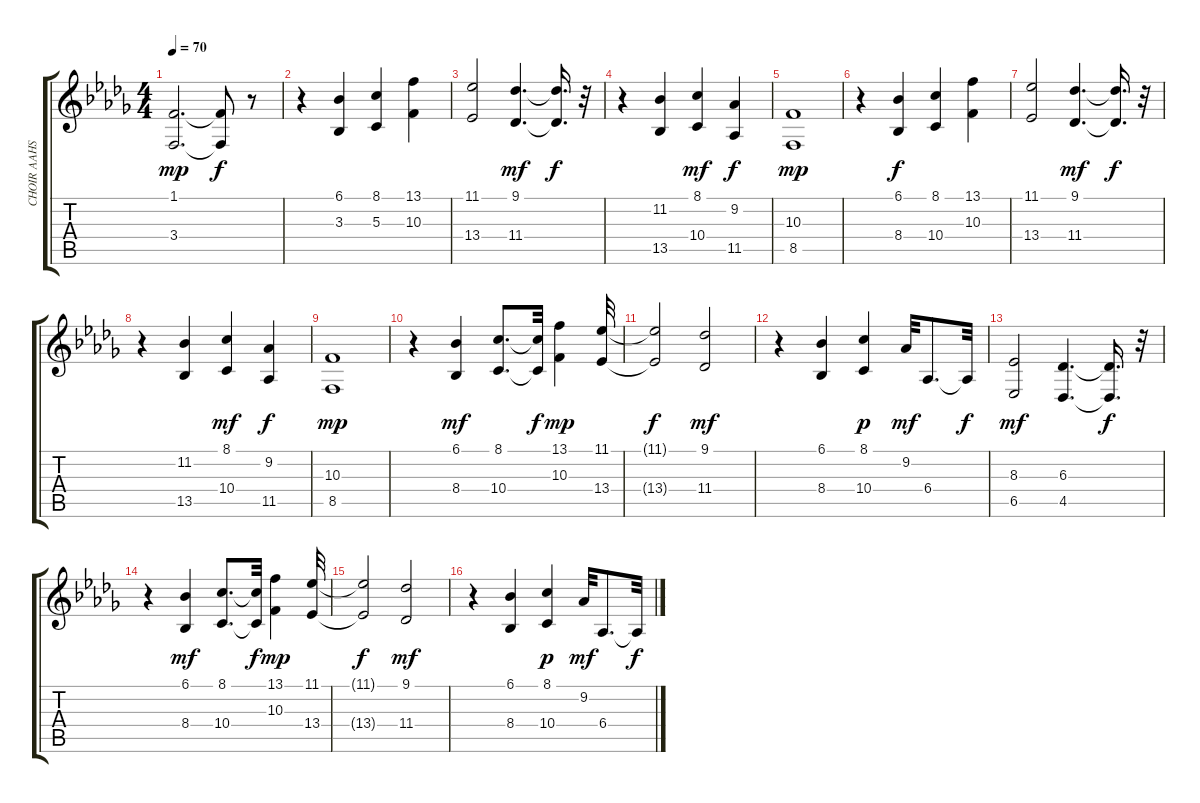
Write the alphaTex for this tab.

\track ("CHOIR AAHS" "CHOIR AAHS") {instrument choiraahs}
\staff {score tabs}
\tuning (E4 B3 G3 D3 A2 E2) {hide}
\ts (4 4)
\tempo 70
\clef g2
\ks bbminor
(1.1 3.4).2{d dy mp} (1.1{t} 3.4{t}).8{dy f} r.8 |
r.4 (6.1 3.3).4 (8.1 5.3).4 (13.1 10.3).4 |
(11.1 13.4).2 (9.1 11.4).4{d dy mf} (9.1{t} 11.4{t}).16{d dy f} r.32 |
r.4 (11.2 13.5).4 (8.1 10.4).4{dy mf} (9.2 11.5).4{dy f} |
(10.3 8.5).1{dy mp} |
r.4 (6.1 8.4).4{dy f} (8.1 10.4).4 (13.1 10.3).4 |
(11.1 13.4).2 (9.1 11.4).4{d dy mf} (9.1{t} 11.4{t}).16{d dy f} r.32 |
r.4 (11.2 13.5).4 (8.1 10.4).4{dy mf} (9.2 11.5).4{dy f} |
(10.3 8.5).1{dy mp} |
r.4 (6.1 8.4).4{dy mf} (8.1 10.4).8{d} (8.1{t} 10.4{t}).32{dy f} (13.1 10.3).4{dy mp} (11.1 13.4).32 |
(11.1{t} 13.4{t}).2{dy f} (9.1 11.4).2{dy mf} |
r.4 (6.1 8.4).4 (8.1 10.4).4{dy p} 9.2.32{dy mf} 6.4.8{d} 6.4{t}.32{dy f} |
(8.3 6.5).2{dy mf} (6.3 4.5).4{d} (6.3{t} 4.5{t}).16{d dy f} r.32 |
r.4 (6.1 8.4).4{dy mf} (8.1 10.4).8{d} (8.1{t} 10.4{t}).32{dy f} (13.1 10.3).4{dy mp} (11.1 13.4).32 |
(11.1{t} 13.4{t}).2{dy f} (9.1 11.4).2{dy mf} |
r.4 (6.1 8.4).4 (8.1 10.4).4{dy p} 9.2.32{dy mf} 6.4.8{d} 6.4{t}.32{dy f}
